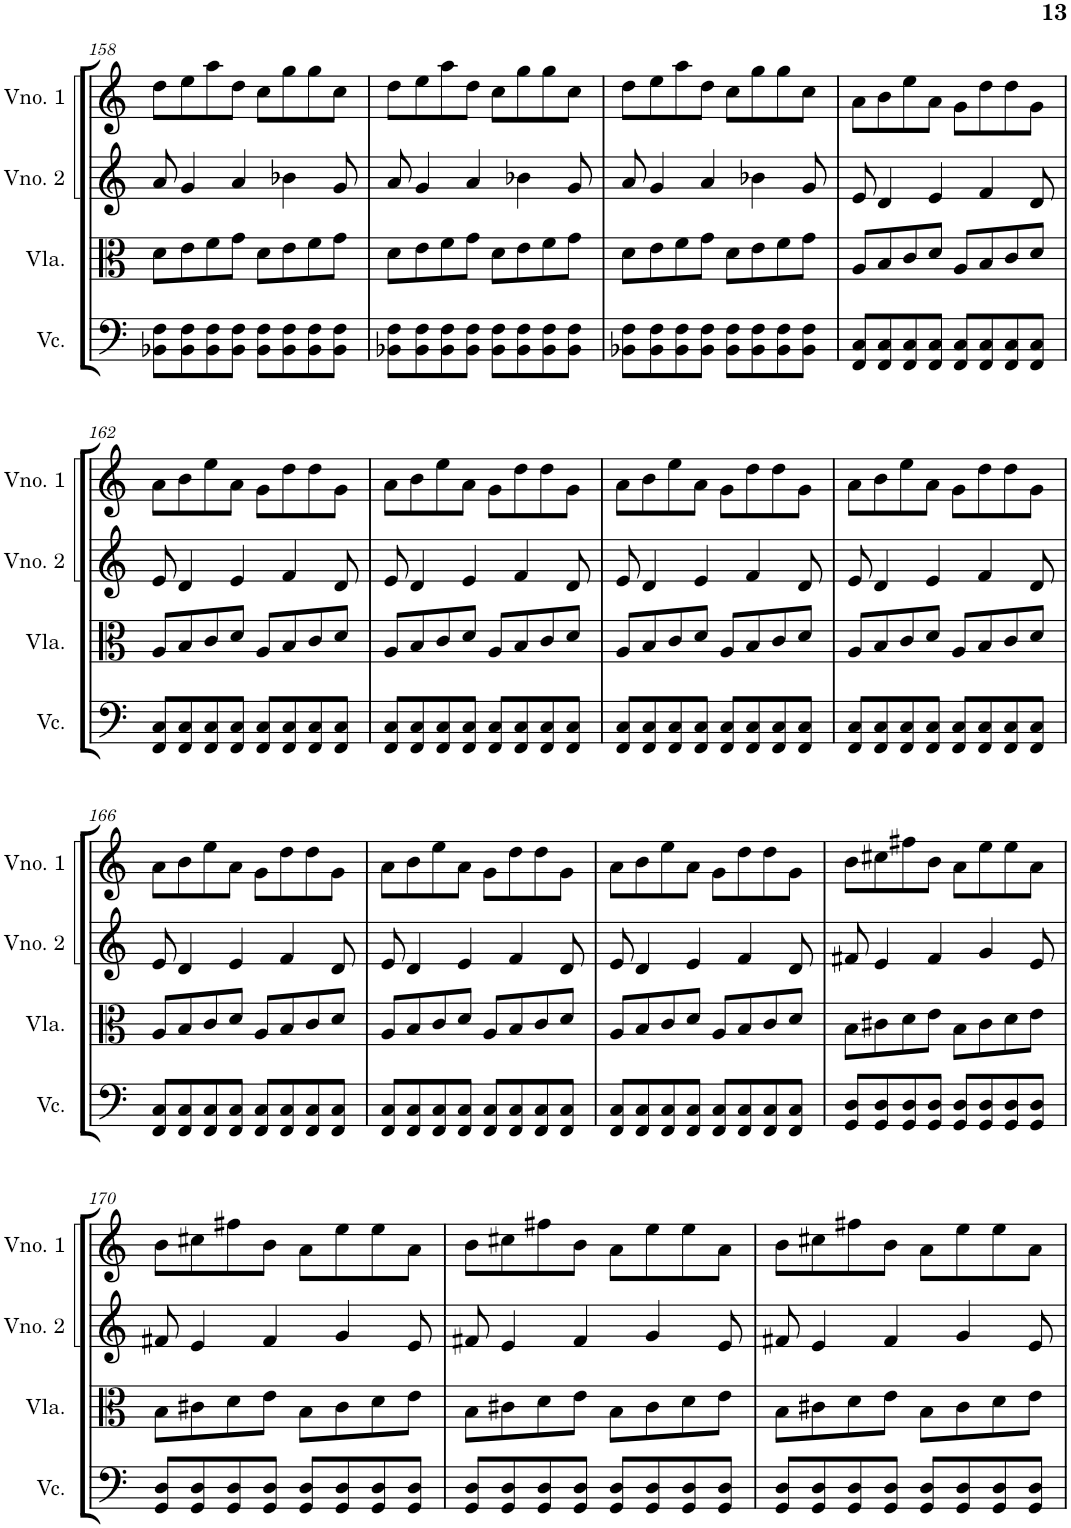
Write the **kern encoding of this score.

**kern	**kern	**kern	**kern
*part4	*part3	*part2	*part1
*staff4	*staff3	*staff2	*staff1
*I"Violoncelo	*I"Viola	*I"Violino 2	*I"Violino 1
*I'Vc.	*I'Vla.	*I'Vno. 2	*I'Vno. 1
!!LO:PB:g=z
*clefF4	*clefC3	*clefG2	*clefG2
*k[]	*k[]	*k[]	*k[]
*M4/4	*M4/4	*M4/4	*M4/4
=158	=158	=158	=158
8BB-X\ 8F\L	8d\L	8a/	8dd\L
8BB-\ 8F\	8e\	4g/	8ee\
8BB-\ 8F\	8f\	.	8aa\
8BB-\ 8F\J	8g\J	4a/	8dd\J
8BB-\ 8F\L	8d\L	.	8cc\L
8BB-\ 8F\	8e\	4b-X\	8gg\
8BB-\ 8F\	8f\	.	8gg\
8BB-\ 8F\J	8g\J	8g/	8cc\J
=159	=159	=159	=159
8BB-X\ 8F\L	8d\L	8a/	8dd\L
8BB-\ 8F\	8e\	4g/	8ee\
8BB-\ 8F\	8f\	.	8aa\
8BB-\ 8F\J	8g\J	4a/	8dd\J
8BB-\ 8F\L	8d\L	.	8cc\L
8BB-\ 8F\	8e\	4b-X\	8gg\
8BB-\ 8F\	8f\	.	8gg\
8BB-\ 8F\J	8g\J	8g/	8cc\J
=160	=160	=160	=160
8BB-X\ 8F\L	8d\L	8a/	8dd\L
8BB-\ 8F\	8e\	4g/	8ee\
8BB-\ 8F\	8f\	.	8aa\
8BB-\ 8F\J	8g\J	4a/	8dd\J
8BB-\ 8F\L	8d\L	.	8cc\L
8BB-\ 8F\	8e\	4b-X\	8gg\
8BB-\ 8F\	8f\	.	8gg\
8BB-\ 8F\J	8g\J	8g/	8cc\J
=161	=161	=161	=161
8FF/ 8C/L	8A/L	8e/	8a\L
8FF/ 8C/	8B/	4d/	8b\
8FF/ 8C/	8c/	.	8ee\
8FF/ 8C/J	8d/J	4e/	8a\J
8FF/ 8C/L	8A/L	.	8g\L
8FF/ 8C/	8B/	4f/	8dd\
8FF/ 8C/	8c/	.	8dd\
8FF/ 8C/J	8d/J	8d/	8g\J
!!LO:LB:g=z
=162	=162	=162	=162
8FF/ 8C/L	8A/L	8e/	8a\L
8FF/ 8C/	8B/	4d/	8b\
8FF/ 8C/	8c/	.	8ee\
8FF/ 8C/J	8d/J	4e/	8a\J
8FF/ 8C/L	8A/L	.	8g\L
8FF/ 8C/	8B/	4f/	8dd\
8FF/ 8C/	8c/	.	8dd\
8FF/ 8C/J	8d/J	8d/	8g\J
=163	=163	=163	=163
8FF/ 8C/L	8A/L	8e/	8a\L
8FF/ 8C/	8B/	4d/	8b\
8FF/ 8C/	8c/	.	8ee\
8FF/ 8C/J	8d/J	4e/	8a\J
8FF/ 8C/L	8A/L	.	8g\L
8FF/ 8C/	8B/	4f/	8dd\
8FF/ 8C/	8c/	.	8dd\
8FF/ 8C/J	8d/J	8d/	8g\J
=164	=164	=164	=164
8FF/ 8C/L	8A/L	8e/	8a\L
8FF/ 8C/	8B/	4d/	8b\
8FF/ 8C/	8c/	.	8ee\
8FF/ 8C/J	8d/J	4e/	8a\J
8FF/ 8C/L	8A/L	.	8g\L
8FF/ 8C/	8B/	4f/	8dd\
8FF/ 8C/	8c/	.	8dd\
8FF/ 8C/J	8d/J	8d/	8g\J
=165	=165	=165	=165
8FF/ 8C/L	8A/L	8e/	8a\L
8FF/ 8C/	8B/	4d/	8b\
8FF/ 8C/	8c/	.	8ee\
8FF/ 8C/J	8d/J	4e/	8a\J
8FF/ 8C/L	8A/L	.	8g\L
8FF/ 8C/	8B/	4f/	8dd\
8FF/ 8C/	8c/	.	8dd\
8FF/ 8C/J	8d/J	8d/	8g\J
!!LO:LB:g=z
=166	=166	=166	=166
8FF/ 8C/L	8A/L	8e/	8a\L
8FF/ 8C/	8B/	4d/	8b\
8FF/ 8C/	8c/	.	8ee\
8FF/ 8C/J	8d/J	4e/	8a\J
8FF/ 8C/L	8A/L	.	8g\L
8FF/ 8C/	8B/	4f/	8dd\
8FF/ 8C/	8c/	.	8dd\
8FF/ 8C/J	8d/J	8d/	8g\J
=167	=167	=167	=167
8FF/ 8C/L	8A/L	8e/	8a\L
8FF/ 8C/	8B/	4d/	8b\
8FF/ 8C/	8c/	.	8ee\
8FF/ 8C/J	8d/J	4e/	8a\J
8FF/ 8C/L	8A/L	.	8g\L
8FF/ 8C/	8B/	4f/	8dd\
8FF/ 8C/	8c/	.	8dd\
8FF/ 8C/J	8d/J	8d/	8g\J
=168	=168	=168	=168
8FF/ 8C/L	8A/L	8e/	8a\L
8FF/ 8C/	8B/	4d/	8b\
8FF/ 8C/	8c/	.	8ee\
8FF/ 8C/J	8d/J	4e/	8a\J
8FF/ 8C/L	8A/L	.	8g\L
8FF/ 8C/	8B/	4f/	8dd\
8FF/ 8C/	8c/	.	8dd\
8FF/ 8C/J	8d/J	8d/	8g\J
=169	=169	=169	=169
8GG/ 8D/L	8B\L	8f#X/	8b\L
8GG/ 8D/	8c#X\	4e/	8cc#X\
8GG/ 8D/	8d\	.	8ff#X\
8GG/ 8D/J	8e\J	4f#/	8b\J
8GG/ 8D/L	8B\L	.	8a\L
8GG/ 8D/	8c#\	4g/	8ee\
8GG/ 8D/	8d\	.	8ee\
8GG/ 8D/J	8e\J	8e/	8a\J
!!LO:LB:g=z
=170	=170	=170	=170
8GG/ 8D/L	8B\L	8f#X/	8b\L
8GG/ 8D/	8c#X\	4e/	8cc#X\
8GG/ 8D/	8d\	.	8ff#X\
8GG/ 8D/J	8e\J	4f#/	8b\J
8GG/ 8D/L	8B\L	.	8a\L
8GG/ 8D/	8c#\	4g/	8ee\
8GG/ 8D/	8d\	.	8ee\
8GG/ 8D/J	8e\J	8e/	8a\J
=171	=171	=171	=171
8GG/ 8D/L	8B\L	8f#X/	8b\L
8GG/ 8D/	8c#X\	4e/	8cc#X\
8GG/ 8D/	8d\	.	8ff#X\
8GG/ 8D/J	8e\J	4f#/	8b\J
8GG/ 8D/L	8B\L	.	8a\L
8GG/ 8D/	8c#\	4g/	8ee\
8GG/ 8D/	8d\	.	8ee\
8GG/ 8D/J	8e\J	8e/	8a\J
=172	=172	=172	=172
8GG/ 8D/L	8B\L	8f#X/	8b\L
8GG/ 8D/	8c#X\	4e/	8cc#X\
8GG/ 8D/	8d\	.	8ff#X\
8GG/ 8D/J	8e\J	4f#/	8b\J
8GG/ 8D/L	8B\L	.	8a\L
8GG/ 8D/	8c#\	4g/	8ee\
8GG/ 8D/	8d\	.	8ee\
8GG/ 8D/J	8e\J	8e/	8a\J
=	=	=	=
*-	*-	*-	*-
